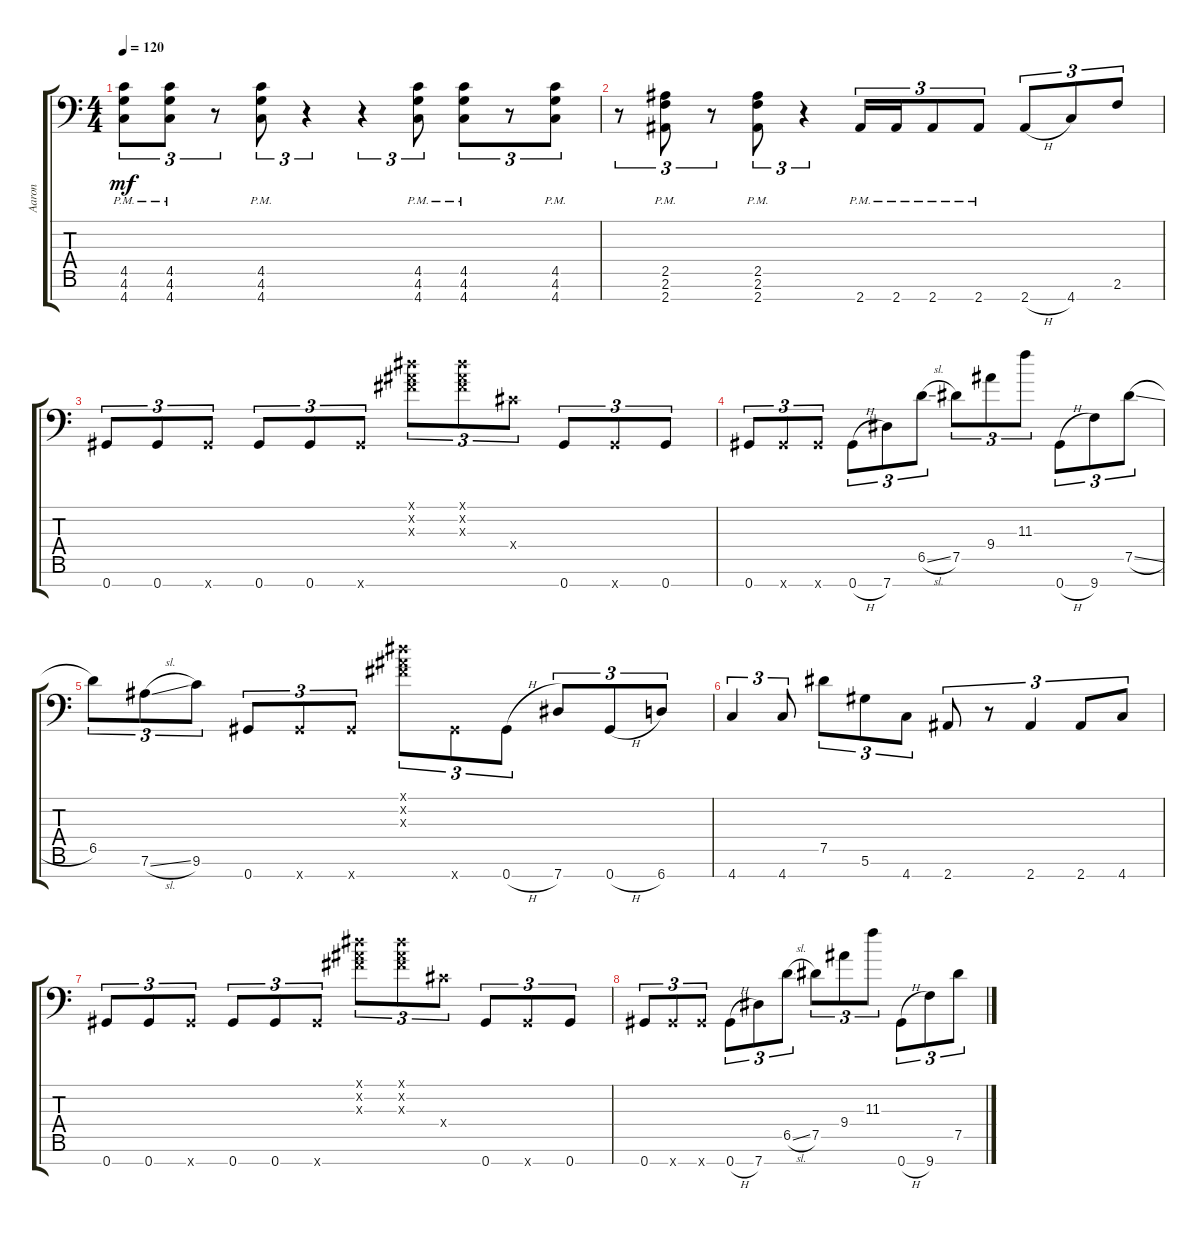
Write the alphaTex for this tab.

\track ("Aaron" "Aaron") {instrument distortionguitar}
\staff {score tabs}
\tuning (Eb4 Bb3 Gb3 Db3 Ab2 Eb2 Ab1) {hide}
\ts (4 4)
\tempo 120
\clef f4
\ks c
(4.5{pm} 4.6{pm} 4.7{pm}).8{tu (3 2) dy mf} (4.5{pm} 4.6{pm} 4.7{pm}).8{tu (3 2)} r.8{tu (3 2)} (4.5{pm} 4.6{pm} 4.7{pm}).8{tu (3 2)} r.4{tu (3 2)} r.4{tu (3 2)} (4.5{pm} 4.6{pm} 4.7{pm}).8{tu (3 2)} (4.5{pm} 4.6{pm} 4.7{pm}).8{tu (3 2)} r.8{tu (3 2)} (4.5{pm} 4.6{pm} 4.7{pm}).8{tu (3 2)} |
r.8{tu (3 2)} (2.5{pm} 2.6{pm} 2.7{pm}).8{tu (3 2)} r.8{tu (3 2)} (2.5{pm} 2.6{pm} 2.7{pm}).8{tu (3 2)} r.4{tu (3 2)} 2.7{pm}.16{tu (3 2)} 2.7{pm}.16{tu (3 2)} 2.7{pm}.8{tu (3 2)} 2.7{pm}.8{tu (3 2)} 2.7{h}.8{tu (3 2)} 4.7.8{tu (3 2)} 2.6.8{tu (3 2)} |
0.7.8{tu (3 2)} 0.7.8{tu (3 2)} 0.7{x}.8{tu (3 2)} 0.7.8{tu (3 2)} 0.7.8{tu (3 2)} 0.7{x}.8{tu (3 2)} (0.1{x} 0.2{x} 0.3{x}).8{tu (3 2)} (0.1{x} 0.2{x} 0.3{x}).8{tu (3 2)} 0.4{x}.8{tu (3 2)} 0.7.8{tu (3 2)} 0.7{x}.8{tu (3 2)} 0.7.8{tu (3 2)} |
0.7.8{tu (3 2)} 0.7{x}.8{tu (3 2)} 0.7{x}.8{tu (3 2)} 0.7{h}.8{tu (3 2)} 7.7.8{tu (3 2)} 6.5{sl}.8{tu (3 2)} 7.5.8{tu (3 2)} 9.4.8{tu (3 2)} 11.3.8{tu (3 2)} 0.7{h}.8{tu (3 2)} 9.7.8{tu (3 2)} 7.5{sl}.8{tu (3 2)} |
6.5.8{tu (3 2)} 7.6{sl}.8{tu (3 2)} 9.6.8{tu (3 2)} 0.7.8{tu (3 2)} 0.7{x}.8{tu (3 2)} 0.7{x}.8{tu (3 2)} (0.1{x} 0.2{x} 0.3{x}).8{tu (3 2)} 0.7{x}.8{tu (3 2)} 0.7{h}.8{tu (3 2)} 7.7.8{tu (3 2)} 0.7{h}.8{tu (3 2)} 6.7.8{tu (3 2)} |
4.7.4{tu (3 2)} 4.7.8{tu (3 2)} 7.5.8{tu (3 2)} 5.6.8{tu (3 2)} 4.7.8{tu (3 2)} 2.7.8{tu (3 2)} r.8{tu (3 2)} 2.7.4{tu (3 2)} 2.7.8{tu (3 2)} 4.7.8{tu (3 2)} |
0.7.8{tu (3 2)} 0.7.8{tu (3 2)} 0.7{x}.8{tu (3 2)} 0.7.8{tu (3 2)} 0.7.8{tu (3 2)} 0.7{x}.8{tu (3 2)} (0.1{x} 0.2{x} 0.3{x}).8{tu (3 2)} (0.1{x} 0.2{x} 0.3{x}).8{tu (3 2)} 0.4{x}.8{tu (3 2)} 0.7.8{tu (3 2)} 0.7{x}.8{tu (3 2)} 0.7.8{tu (3 2)} |
0.7.8{tu (3 2)} 0.7{x}.8{tu (3 2)} 0.7{x}.8{tu (3 2)} 0.7{h}.8{tu (3 2)} 7.7.8{tu (3 2)} 6.5{sl}.8{tu (3 2)} 7.5.8{tu (3 2)} 9.4.8{tu (3 2)} 11.3.8{tu (3 2)} 0.7{h}.8{tu (3 2)} 9.7.8{tu (3 2)} 7.5{sl}.8{tu (3 2)}
